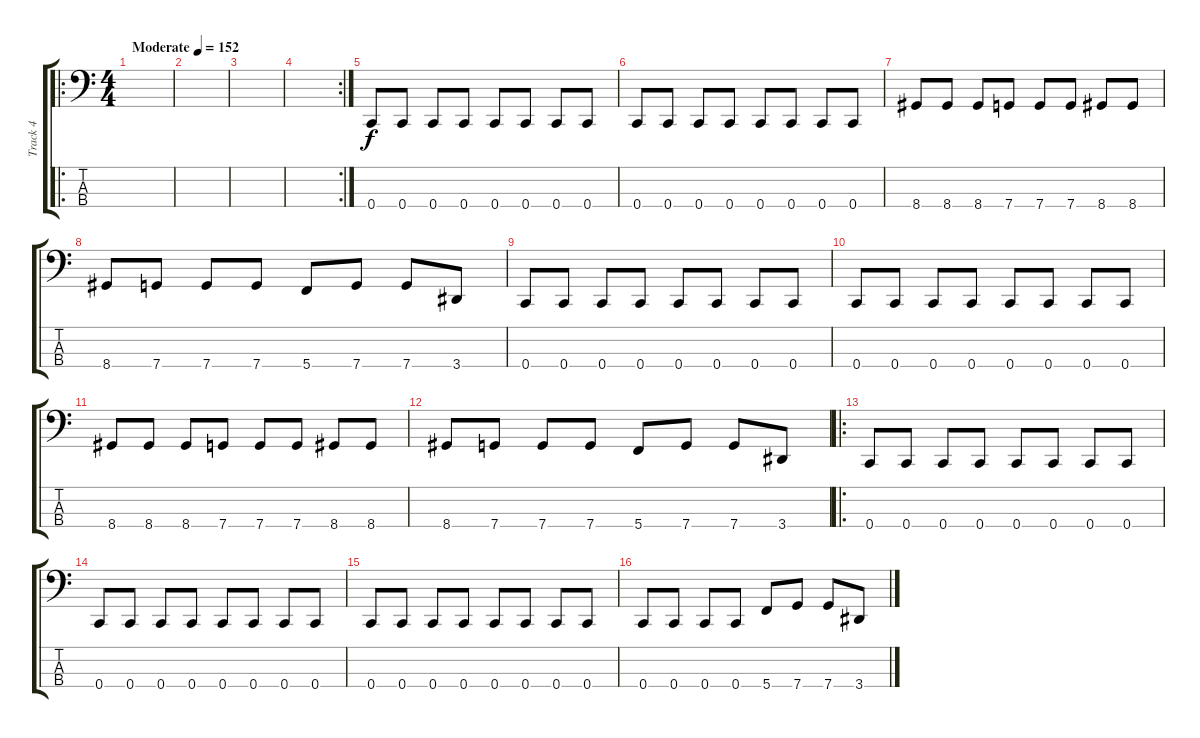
\track ("Track 4" "Track 4") {instrument electricbasspick}
\staff {score tabs}
\tuning (F2 C2 G1 C1) {hide}
\ro
\ts (4 4)
\tempo (152 "Moderate")
\clef f4
\ks c
|
|
|
\rc 2
|
0.4.8 0.4.8 0.4.8 0.4.8 0.4.8 0.4.8 0.4.8 0.4.8 |
0.4.8 0.4.8 0.4.8 0.4.8 0.4.8 0.4.8 0.4.8 0.4.8 |
8.4.8 8.4.8 8.4.8 7.4.8 7.4.8 7.4.8 8.4.8 8.4.8 |
8.4.8 7.4.8 7.4.8 7.4.8 5.4.8 7.4.8 7.4.8 3.4.8 |
0.4.8 0.4.8 0.4.8 0.4.8 0.4.8 0.4.8 0.4.8 0.4.8 |
0.4.8 0.4.8 0.4.8 0.4.8 0.4.8 0.4.8 0.4.8 0.4.8 |
8.4.8 8.4.8 8.4.8 7.4.8 7.4.8 7.4.8 8.4.8 8.4.8 |
8.4.8 7.4.8 7.4.8 7.4.8 5.4.8 7.4.8 7.4.8 3.4.8 |
\ro
0.4.8 0.4.8 0.4.8 0.4.8 0.4.8 0.4.8 0.4.8 0.4.8 |
0.4.8 0.4.8 0.4.8 0.4.8 0.4.8 0.4.8 0.4.8 0.4.8 |
0.4.8 0.4.8 0.4.8 0.4.8 0.4.8 0.4.8 0.4.8 0.4.8 |
0.4.8 0.4.8 0.4.8 0.4.8 5.4.8 7.4.8 7.4.8 3.4.8
